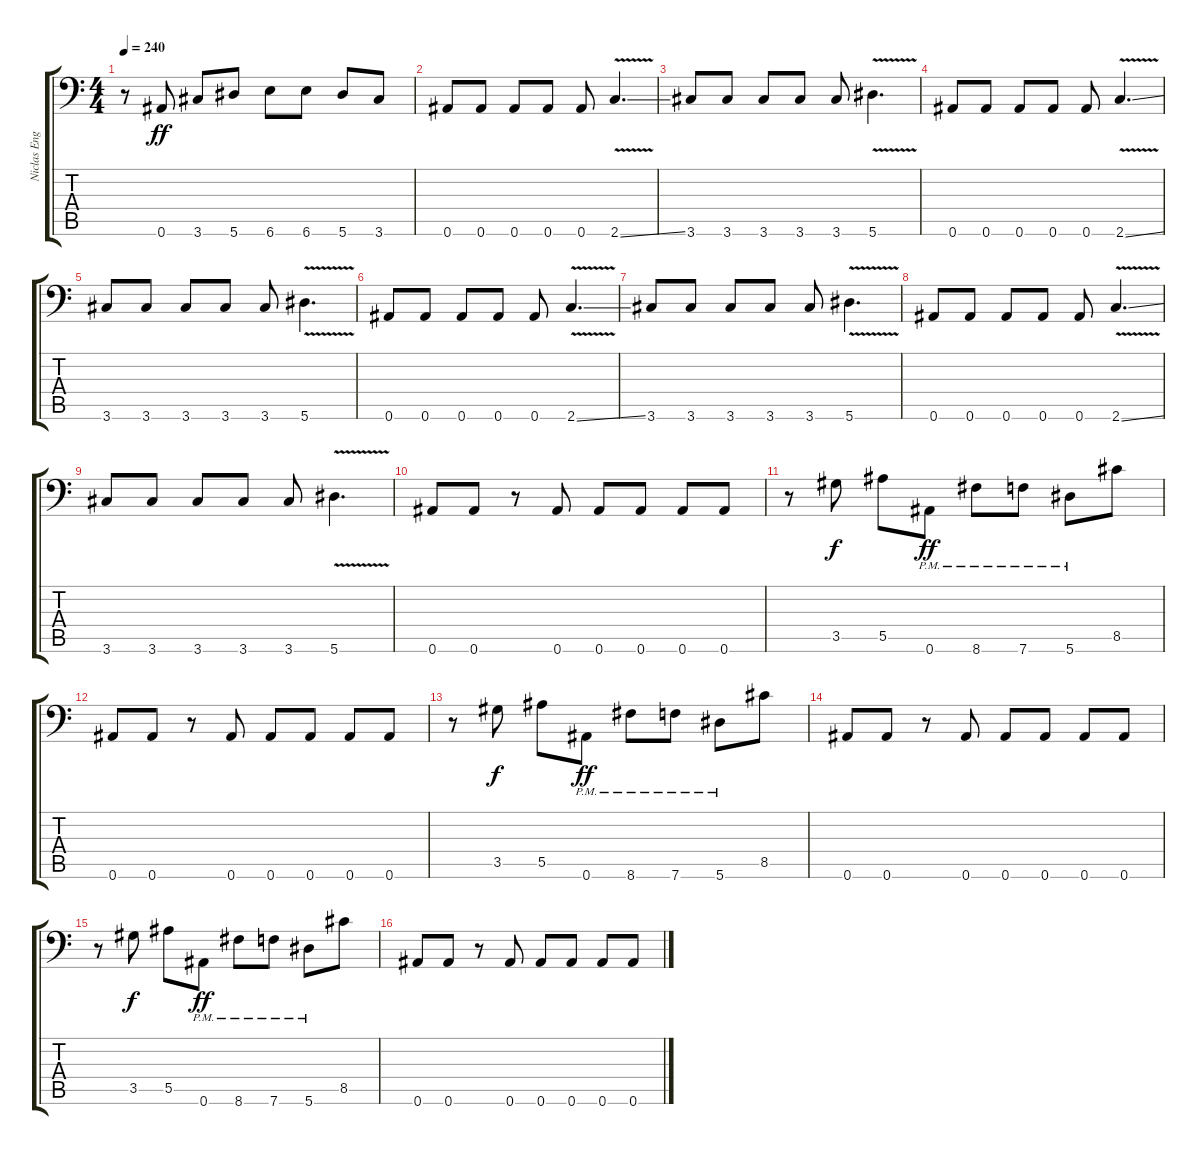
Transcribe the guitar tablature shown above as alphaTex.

\track ("Niclas Engelin " "Niclas Eng") {instrument distortionguitar}
\staff {score tabs}
\tuning (C4 G3 Eb3 Bb2 F2 Bb1) {hide}
\ts (4 4)
\tempo 240
\clef f4
\ks c
r.8{dy ff} 0.6.8 3.6.8 5.6.8 6.6.8 6.6.8 5.6.8 3.6.8 |
0.6.8 0.6.8 0.6.8 0.6.8 0.6.8 2.6{v ss}.4{d} |
3.6.8 3.6.8 3.6.8 3.6.8 3.6.8 5.6{v}.4{d} |
0.6.8 0.6.8 0.6.8 0.6.8 0.6.8 2.6{v ss}.4{d} |
3.6.8 3.6.8 3.6.8 3.6.8 3.6.8 5.6{v}.4{d} |
0.6.8 0.6.8 0.6.8 0.6.8 0.6.8 2.6{v ss}.4{d} |
3.6.8 3.6.8 3.6.8 3.6.8 3.6.8 5.6{v}.4{d} |
0.6.8 0.6.8 0.6.8 0.6.8 0.6.8 2.6{v ss}.4{d} |
3.6.8 3.6.8 3.6.8 3.6.8 3.6.8 5.6{v}.4{d} |
0.6.8 0.6.8 r.8 0.6.8 0.6.8 0.6.8 0.6.8 0.6.8 |
r.8 3.5.8{dy f} 5.5.8 0.6{pm}.8{dy ff} 8.6{pm}.8 7.6{pm}.8 5.6{pm}.8 8.5.8 |
0.6.8 0.6.8 r.8 0.6.8 0.6.8 0.6.8 0.6.8 0.6.8 |
r.8 3.5.8{dy f} 5.5.8 0.6{pm}.8{dy ff} 8.6{pm}.8 7.6{pm}.8 5.6{pm}.8 8.5.8 |
0.6.8 0.6.8 r.8 0.6.8 0.6.8 0.6.8 0.6.8 0.6.8 |
r.8 3.5.8{dy f} 5.5.8 0.6{pm}.8{dy ff} 8.6{pm}.8 7.6{pm}.8 5.6{pm}.8 8.5.8 |
0.6.8 0.6.8 r.8 0.6.8 0.6.8 0.6.8 0.6.8 0.6.8
